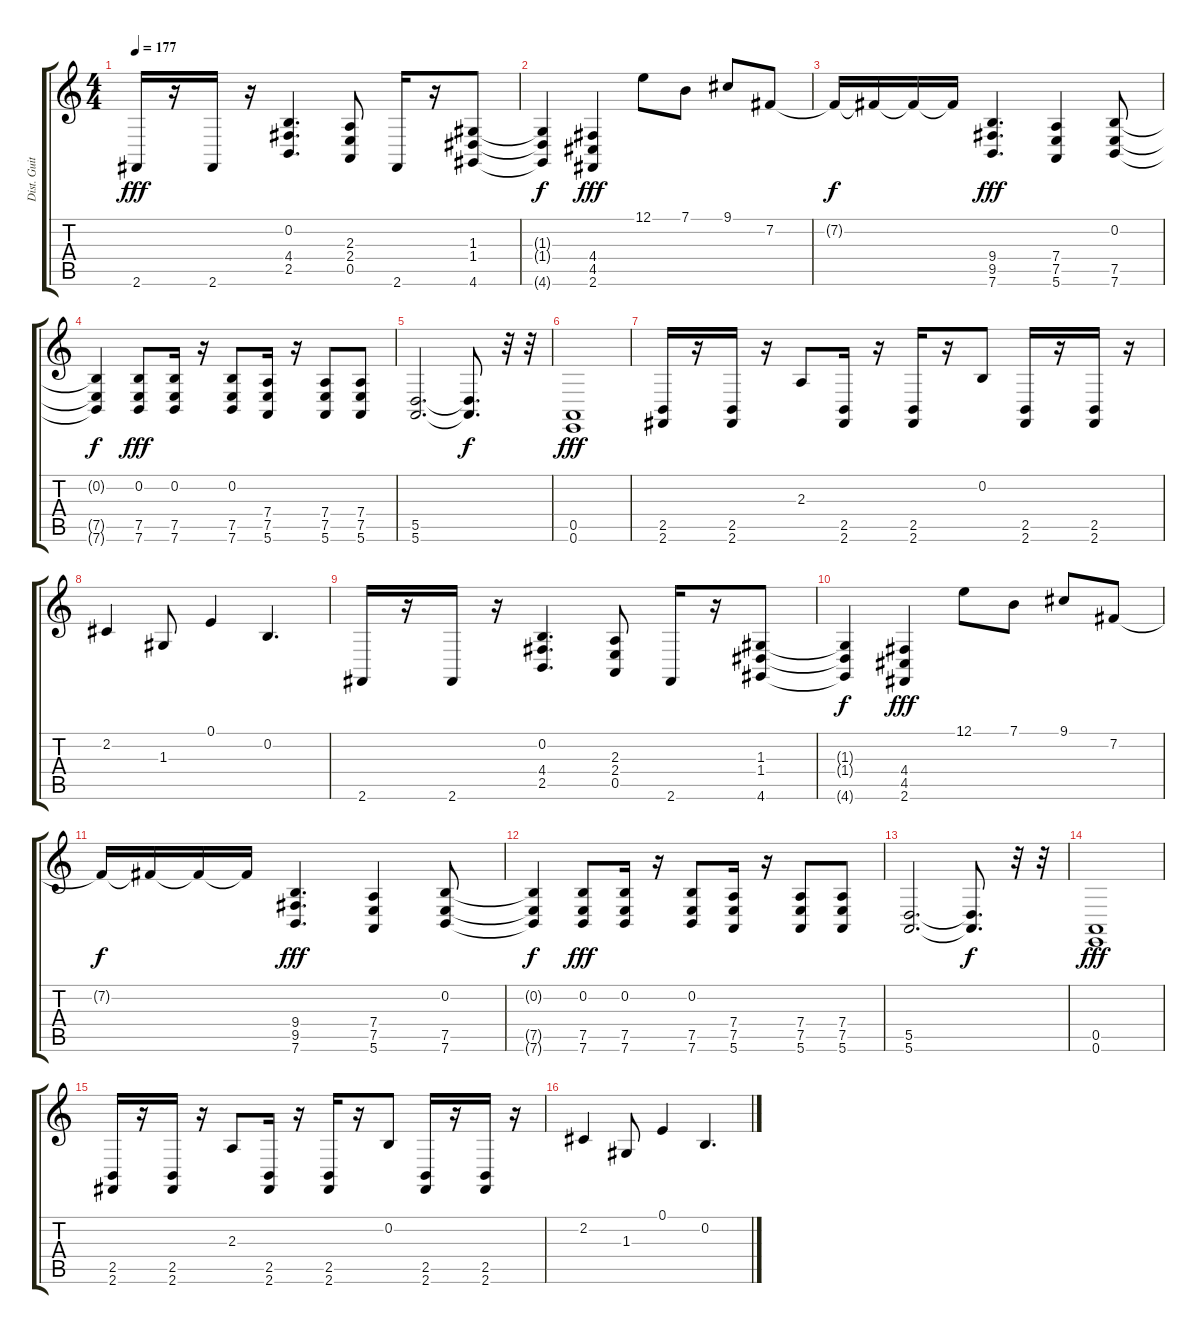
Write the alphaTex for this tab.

\track ("Dist. Guitar 2" "Dist. Guit") {instrument lead2sawtooth}
\staff {score tabs}
\tuning (E4 B3 G3 D3 A2 E2) {hide}
\ts (4 4)
\tempo 177
\clef g2
\ks c
2.6.16{dy fff} r.16 2.6.16 r.16 (0.2 4.4 2.5).4{d} (2.3 2.4 0.5).8 2.6.16 r.16 (1.3 1.4 4.6).8 |
(1.3{t} 1.4{t} 4.6{t}).4{dy f} (4.4 4.5 2.6).4{dy fff} 12.1.8 7.1.8 9.1.8 7.2.8 |
7.2{t}.16{dy f} 7.2{t}.16 7.2{t}.16 7.2{t}.16 (9.4 9.5 7.6).4{d dy fff} (7.4 7.5 5.6).4 (0.2 7.5 7.6).8 |
(0.2{t} 7.5{t} 7.6{t}).4{dy f} (0.2 7.5 7.6).8{dy fff} (0.2 7.5 7.6).16 r.16 (0.2 7.5 7.6).8 (7.4 7.5 5.6).16 r.16 (7.4 7.5 5.6).8 (7.4 7.5 5.6).8 |
(5.5 5.6).2{d} (5.5{t} 5.6{t}).8{d dy f} r.32 r.32 |
(0.5 0.6).1{dy fff} |
(2.5 2.6).16 r.16 (2.5 2.6).16 r.16 2.3.8 (2.5 2.6).16 r.16 (2.5 2.6).16 r.16 0.2.8 (2.5 2.6).16 r.16 (2.5 2.6).16 r.16 |
2.2.4 1.3.8 0.1.4 0.2.4{d} |
2.6.16 r.16 2.6.16 r.16 (0.2 4.4 2.5).4{d} (2.3 2.4 0.5).8 2.6.16 r.16 (1.3 1.4 4.6).8 |
(1.3{t} 1.4{t} 4.6{t}).4{dy f} (4.4 4.5 2.6).4{dy fff} 12.1.8 7.1.8 9.1.8 7.2.8 |
7.2{t}.16{dy f} 7.2{t}.16 7.2{t}.16 7.2{t}.16 (9.4 9.5 7.6).4{d dy fff} (7.4 7.5 5.6).4 (0.2 7.5 7.6).8 |
(0.2{t} 7.5{t} 7.6{t}).4{dy f} (0.2 7.5 7.6).8{dy fff} (0.2 7.5 7.6).16 r.16 (0.2 7.5 7.6).8 (7.4 7.5 5.6).16 r.16 (7.4 7.5 5.6).8 (7.4 7.5 5.6).8 |
(5.5 5.6).2{d} (5.5{t} 5.6{t}).8{d dy f} r.32 r.32 |
(0.5 0.6).1{dy fff} |
(2.5 2.6).16 r.16 (2.5 2.6).16 r.16 2.3.8 (2.5 2.6).16 r.16 (2.5 2.6).16 r.16 0.2.8 (2.5 2.6).16 r.16 (2.5 2.6).16 r.16 |
2.2.4 1.3.8 0.1.4 0.2.4{d}
